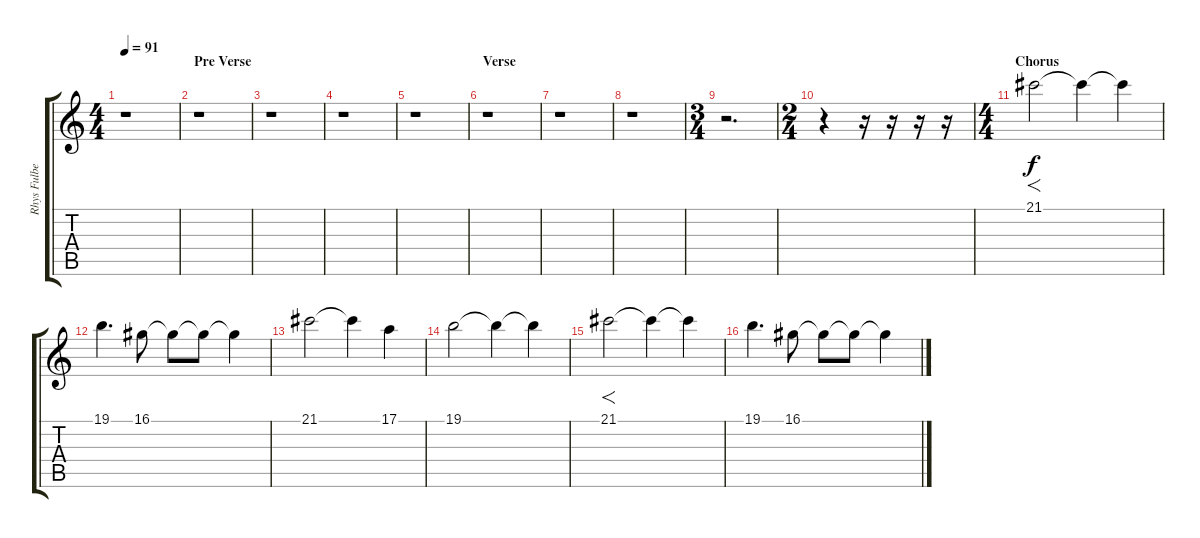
\track ("Rhys Fulber" "Rhys Fulbe") {instrument stringensemble1}
\staff {score tabs}
\tuning (E4 B3 G3 D3 A2 E2) {hide}
\ts (4 4)
\tempo 91
\clef g2
\ks c
r.1{dy f} |
\section ("" "Pre Verse")
r.1 |
r.1 |
r.1 |
r.1 |
\section ("" "Verse")
r.1 |
r.1 |
r.1 |
\ts (3 4)
r.2{d} |
\ts (2 4)
r.4 r.16 r.16 r.16 r.16 |
\ts (4 4)
\section ("" "Chorus")
21.1.2{f} 21.1{t}.4 21.1{t}.4 |
19.1.4{d} 16.1.8 16.1{t}.8 16.1{t}.8 16.1{t}.4 |
21.1.2 21.1{t}.4 17.1.4 |
19.1.2 19.1{t}.4 19.1{t}.4 |
21.1.2{f} 21.1{t}.4 21.1{t}.4 |
19.1.4{d} 16.1.8 16.1{t}.8 16.1{t}.8 16.1{t}.4
